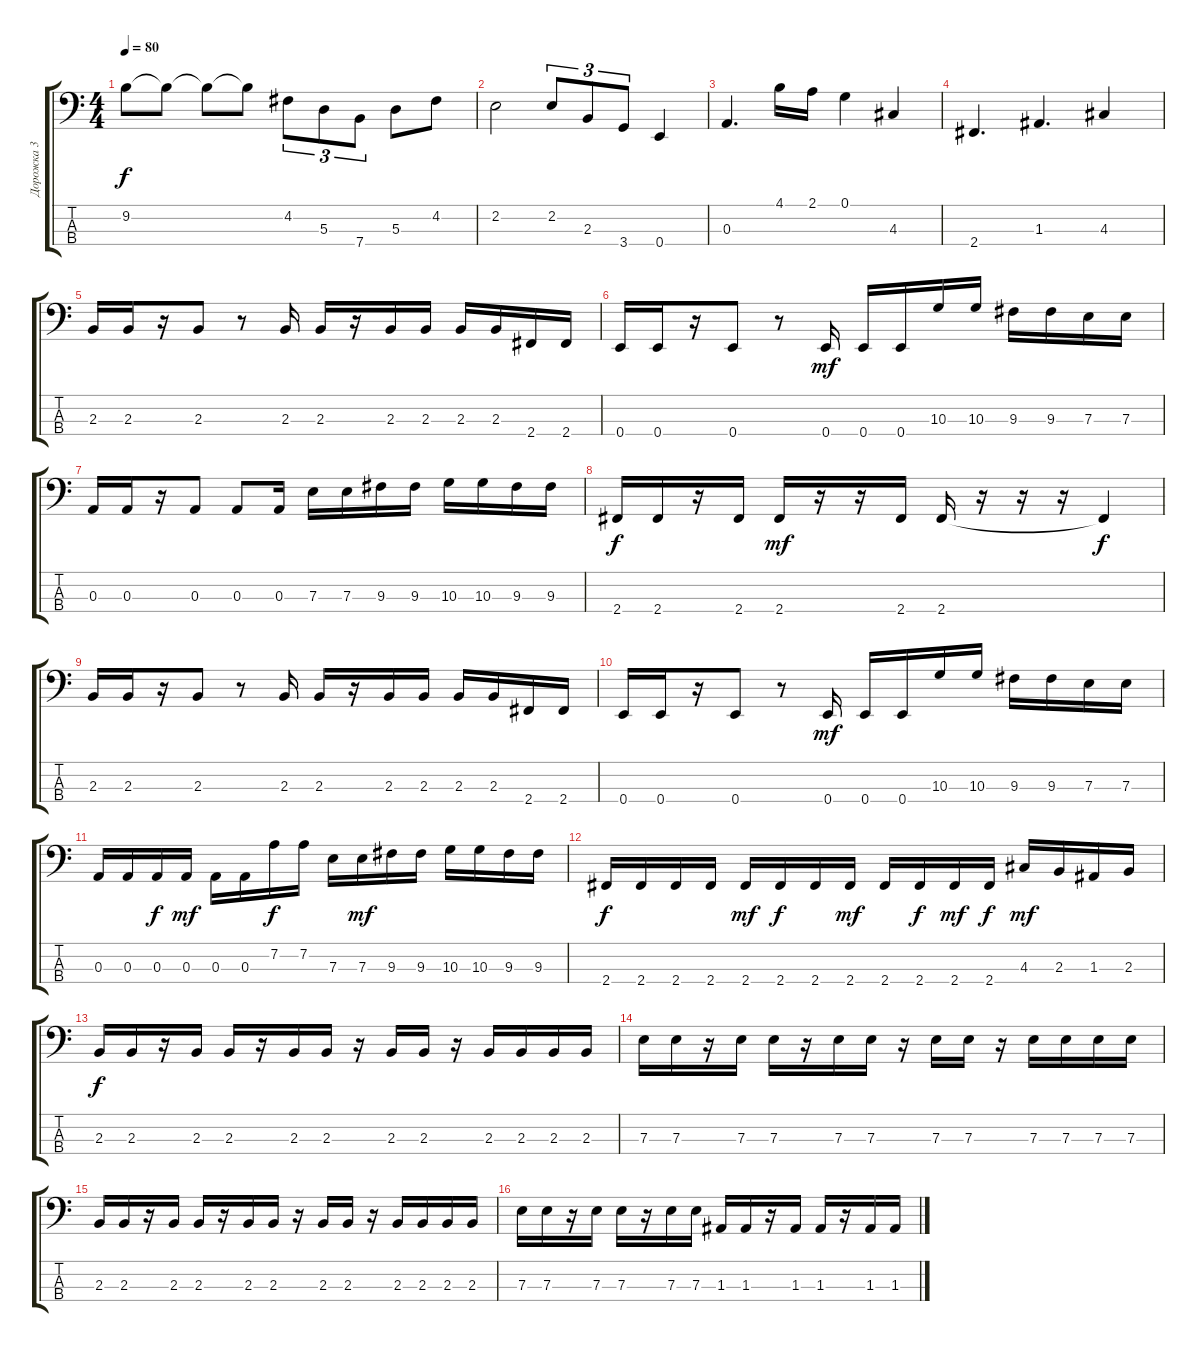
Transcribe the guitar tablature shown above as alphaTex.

\track ("Дорожка 3" "Дорожка 3") {instrument electricbassfinger}
\staff {score tabs}
\tuning (G2 D2 A1 E1) {hide}
\ts (4 4)
\tempo 80
\clef f4
\ks c
9.2.8{dy f} 9.2{t}.8 9.2{t}.8 9.2{t}.8 4.2.8{tu (3 2)} 5.3.8{tu (3 2)} 7.4.8{tu (3 2)} 5.3.8 4.2.8 |
2.2.2 2.2.8{tu (3 2)} 2.3.8{tu (3 2)} 3.4.8{tu (3 2)} 0.4.4 |
0.3.4{d} 4.1.16 2.1.16 0.1.4 4.3.4 |
2.4.4{d} 1.3.4{d} 4.3.4 |
2.3.16 2.3.16 r.16 2.3.8 r.8 2.3.16 2.3.16 r.16 2.3.16 2.3.16 2.3.16 2.3.16 2.4.16 2.4.16 |
0.4.16 0.4.16 r.16 0.4.8 r.8 0.4.16{dy mf} 0.4.16 0.4.16 10.3.16 10.3.16 9.3.16 9.3.16 7.3.16 7.3.16 |
0.3.16 0.3.16 r.16 0.3.8 0.3.8 0.3.16 7.3.16 7.3.16 9.3.16 9.3.16 10.3.16 10.3.16 9.3.16 9.3.16 |
2.4.16{dy f} 2.4.16 r.16 2.4.16 2.4.16{dy mf} r.16 r.16 2.4.16 2.4.16 r.16 r.16 r.16 2.4{t}.4{dy f} |
2.3.16 2.3.16 r.16 2.3.8 r.8 2.3.16 2.3.16 r.16 2.3.16 2.3.16 2.3.16 2.3.16 2.4.16 2.4.16 |
0.4.16 0.4.16 r.16 0.4.8 r.8 0.4.16{dy mf} 0.4.16 0.4.16 10.3.16 10.3.16 9.3.16 9.3.16 7.3.16 7.3.16 |
0.3.16 0.3.16 0.3.16{dy f} 0.3.16{dy mf} 0.3.16 0.3.16 7.2.16{dy f} 7.2.16 7.3.16 7.3.16{dy mf} 9.3.16 9.3.16 10.3.16 10.3.16 9.3.16 9.3.16 |
2.4.16{dy f} 2.4.16 2.4.16 2.4.16 2.4.16{dy mf} 2.4.16{dy f} 2.4.16 2.4.16{dy mf} 2.4.16 2.4.16{dy f} 2.4.16{dy mf} 2.4.16{dy f} 4.3.16{dy mf} 2.3.16 1.3.16 2.3.16 |
2.3.16{dy f} 2.3.16 r.16 2.3.16 2.3.16 r.16 2.3.16 2.3.16 r.16 2.3.16 2.3.16 r.16 2.3.16 2.3.16 2.3.16 2.3.16 |
7.3.16 7.3.16 r.16 7.3.16 7.3.16 r.16 7.3.16 7.3.16 r.16 7.3.16 7.3.16 r.16 7.3.16 7.3.16 7.3.16 7.3.16 |
2.3.16 2.3.16 r.16 2.3.16 2.3.16 r.16 2.3.16 2.3.16 r.16 2.3.16 2.3.16 r.16 2.3.16 2.3.16 2.3.16 2.3.16 |
7.3.16 7.3.16 r.16 7.3.16 7.3.16 r.16 7.3.16 7.3.16 1.3.16 1.3.16 r.16 1.3.16 1.3.16 r.16 1.3.16 1.3.16
